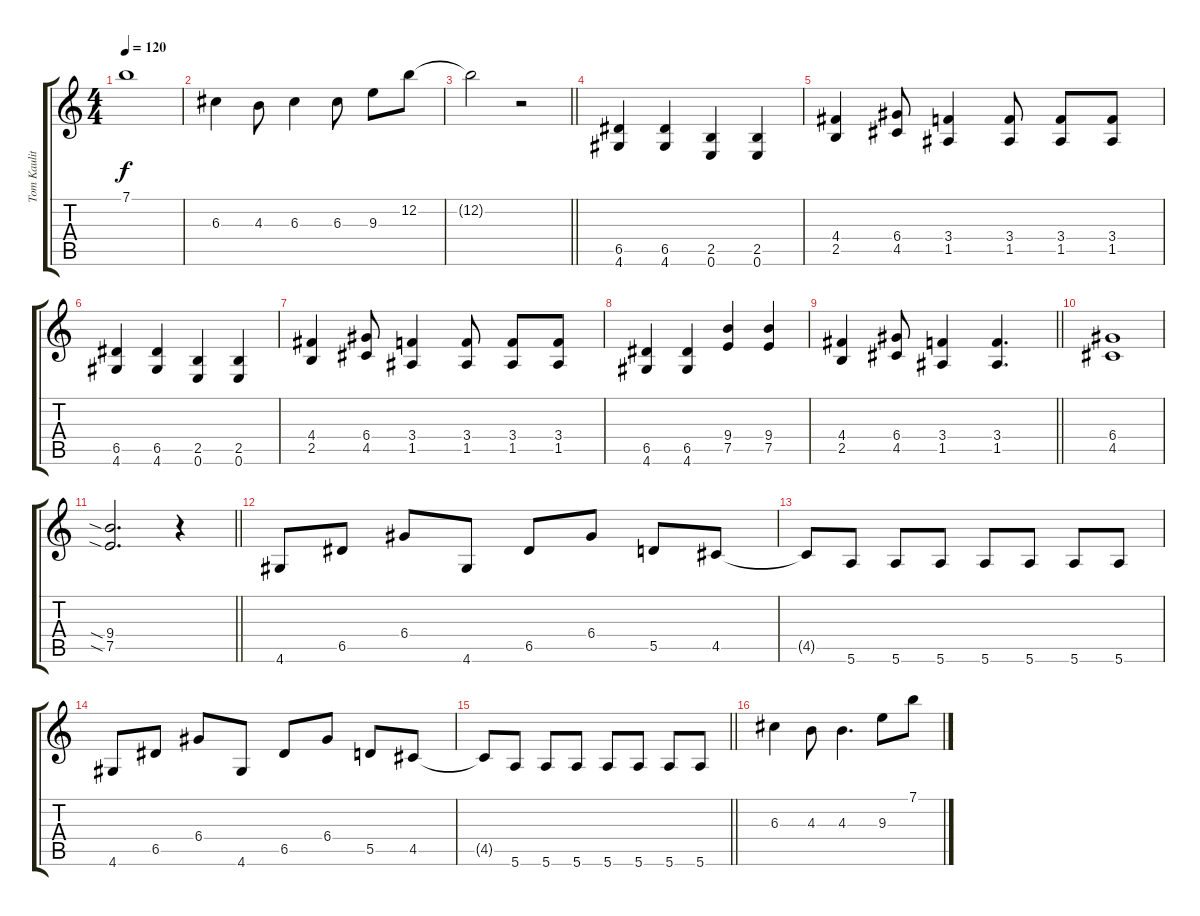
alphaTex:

\track ("Tom Kaulitz" "Tom Kaulit") {instrument distortionguitar}
\staff {score tabs}
\tuning (E4 B3 G3 D3 A2 E2) {hide}
\ts (4 4)
\tempo 120
\clef g2
\ks c
7.1{t}.1{dy f} |
6.3.4 4.3.8 6.3.4 6.3.8 9.3.8 12.2.8 |
\barLineRight lightlight
12.2{t}.2 r.2{instrument distortionguitar} |
\section ("" "")
(6.5 4.6).4 (6.5 4.6).4 (2.5 0.6).4 (2.5 0.6).4 |
(4.4 2.5).4 (6.4 4.5).8 (3.4 1.5).4 (3.4 1.5).8 (3.4 1.5).8 (3.4 1.5).8 |
(6.5 4.6).4 (6.5 4.6).4 (2.5 0.6).4 (2.5 0.6).4 |
(4.4 2.5).4 (6.4 4.5).8 (3.4 1.5).4 (3.4 1.5).8 (3.4 1.5).8 (3.4 1.5).8 |
(6.5 4.6).4 (6.5 4.6).4 (9.4 7.5).4 (9.4 7.5).4 |
\barLineRight lightlight
(4.4 2.5).4 (6.4 4.5).8 (3.4 1.5).4 (3.4 1.5).4{d} |
\section ("" "")
(6.4 4.5).1 |
\barLineRight lightlight
(9.4{sia} 7.5{sia}).2{d} r.4{instrument acousticguitarsteel} |
\section ("" "")
4.6.8 6.5.8 6.4.8 4.6.8 6.5.8 6.4.8 5.5.8 4.5.8 |
4.5{t}.8 5.6.8 5.6.8 5.6.8 5.6.8 5.6.8 5.6.8 5.6.8 |
4.6.8 6.5.8 6.4.8 4.6.8 6.5.8 6.4.8 5.5.8 4.5.8 |
\barLineRight lightlight
4.5{t}.8 5.6.8 5.6.8 5.6.8 5.6.8 5.6.8 5.6.8 5.6.8 |
\section ("" "")
6.3.4{instrument overdrivenguitar} 4.3.8 4.3.4{d} 9.3.8 7.1.8
